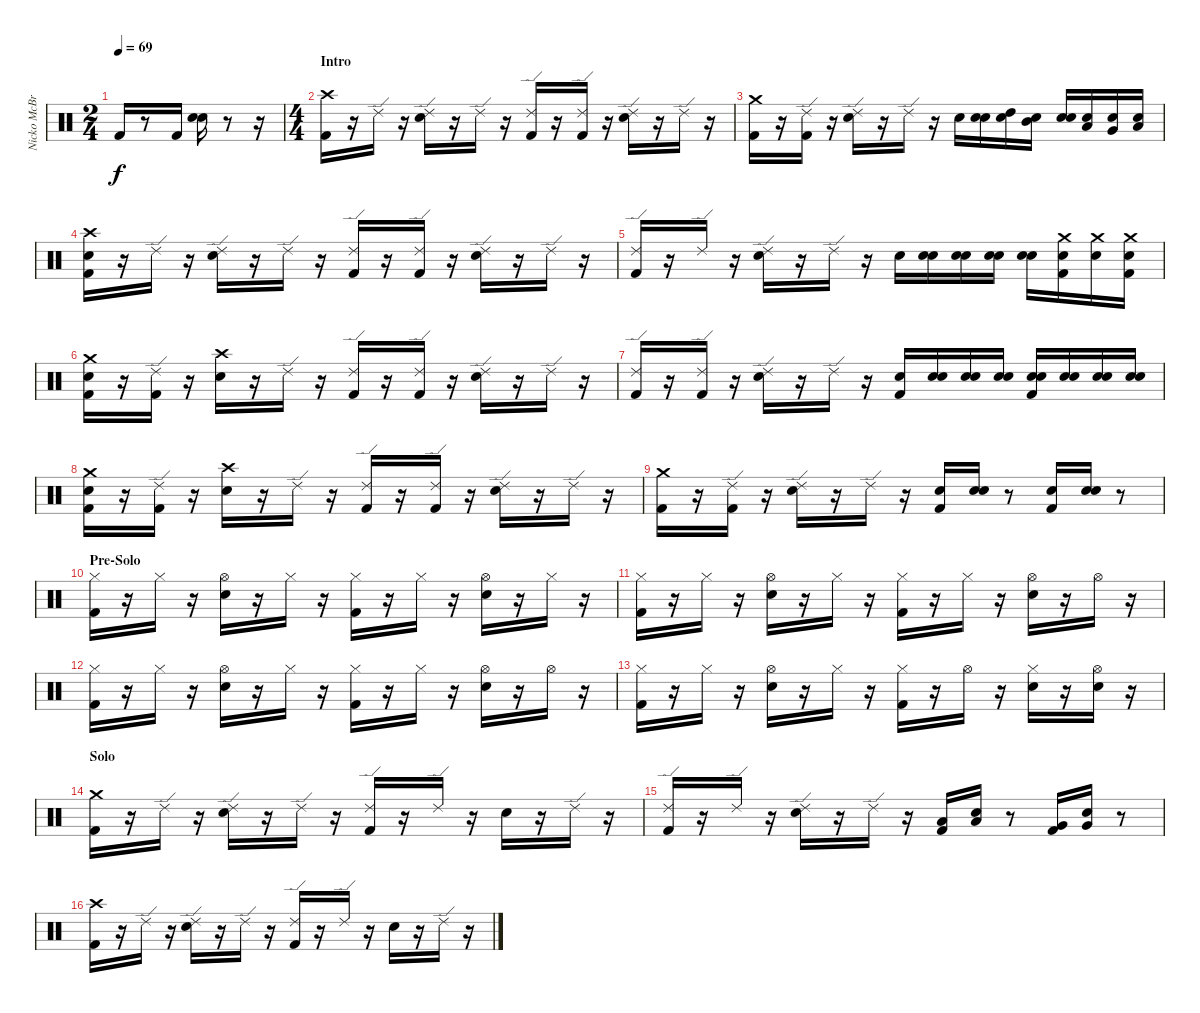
\track ("Nicko McBrain" "Nicko McBr") {instrument percussion}
\staff {score}
\articulation defaults
\ts (2 4)
\tempo 69
\clef neutral
\ks c "Kick (hit) 2".16{dy f}
r.8 "Kick (hit) 2".16 ("Snare (hit)" "Electric Snare (hit)").16 r.8 r.16 |
\ts (4 4)
\section ("" "Intro")
("Kick (hit) 2" "Crash high (hit)").16 r.16 "Ride (edge) 2".16 r.16 ("Electric Snare (hit)" "Ride (edge) 2").16 r.16 "Ride (edge) 2".16 r.16 ("Kick (hit) 2" "Ride (edge) 2").16 r.16 ("Kick (hit) 2" "Ride (edge) 2").16 r.16 ("Electric Snare (hit)" "Ride (edge) 2").16 r.16 "Ride (edge) 2".16 r.16 |
("Kick (hit) 2" "Crash medium (hit)").16 r.16 ("Kick (hit) 2" "Ride (edge) 2").16 r.16 ("Electric Snare (hit)" "Ride (edge) 2").16 r.16 "Ride (edge) 2".16 r.16 "Electric Snare (hit)".16 ("Snare (hit)" "Electric Snare (hit)").16 ("Snare (hit)" "High Tom (hit)").16 ("Snare (hit)" "Mid Tom (hit)").16 ("Snare (hit)" "Electric Snare (hit)").16 ("Snare (hit)" "Low Tom (hit)").16 ("Snare (hit)" "Very Low Tom (hit)").16 ("Snare (hit)" "Low Floor Tom (hit)").16 |
("Snare (hit)" "Kick (hit) 2" "Crash high (hit)").16 r.16 "Ride (edge) 2".16 r.16 ("Electric Snare (hit)" "Ride (edge) 2").16 r.16 "Ride (edge) 2".16 r.16 ("Kick (hit) 2" "Ride (edge) 2").16 r.16 ("Kick (hit) 2" "Ride (edge) 2").16 r.16 ("Electric Snare (hit)" "Ride (edge) 2").16 r.16 "Ride (edge) 2".16 r.16 |
("Kick (hit) 2" "Ride (edge) 2").16 r.16 "Ride (edge) 2".16 r.16 ("Electric Snare (hit)" "Ride (edge) 2").16 r.16 "Ride (edge) 2".16 r.16 "Electric Snare (hit)".16 ("Snare (hit)" "Electric Snare (hit)").16 ("Snare (hit)" "Electric Snare (hit)").16 ("Snare (hit)" "Electric Snare (hit)").16 ("Snare (hit)" "Electric Snare (hit)").16 ("Snare (hit)" "Kick (hit) 2" "Crash medium (hit)").16 ("Snare (hit)" "Crash medium (hit)").16 ("Snare (hit)" "Kick (hit) 2" "Crash medium (hit)").16 |
("Snare (hit)" "Kick (hit) 2" "Crash medium (hit)").16 r.16 ("Kick (hit) 2" "Ride (edge) 2").16 r.16 ("Electric Snare (hit)" "Crash high (hit)").16 r.16 "Ride (edge) 2".16 r.16 ("Kick (hit) 2" "Ride (edge) 2").16 r.16 ("Kick (hit) 2" "Ride (edge) 2").16 r.16 ("Electric Snare (hit)" "Ride (edge) 2").16 r.16 "Ride (edge) 2".16 r.16 |
("Kick (hit) 2" "Ride (edge) 2").16 r.16 ("Kick (hit) 2" "Ride (edge) 2").16 r.16 ("Electric Snare (hit)" "Ride (edge) 2").16 r.16 "Ride (edge) 2".16 r.16 ("Kick (hit) 2" "Electric Snare (hit)").16 ("Snare (hit)" "Electric Snare (hit)").16 ("Snare (hit)" "Electric Snare (hit)").16 ("Snare (hit)" "Electric Snare (hit)").16 ("Snare (hit)" "Kick (hit) 2" "Electric Snare (hit)").16 ("Snare (hit)" "Electric Snare (hit)").16 ("Snare (hit)" "Electric Snare (hit)").16 ("Snare (hit)" "Electric Snare (hit)").16 |
("Snare (hit)" "Kick (hit) 2" "Crash medium (hit)").16 r.16 ("Kick (hit) 2" "Ride (edge) 2").16 r.16 ("Electric Snare (hit)" "Crash high (hit)").16 r.16 "Ride (edge) 2".16 r.16 ("Kick (hit) 2" "Ride (edge) 2").16 r.16 ("Kick (hit) 2" "Ride (edge) 2").16 r.16 ("Electric Snare (hit)" "Ride (edge) 2").16 r.16 "Ride (edge) 2".16 r.16 |
("Kick (hit) 2" "Crash medium (hit)").16 r.16 ("Kick (hit) 2" "Ride (edge) 2").16 r.16 ("Electric Snare (hit)" "Ride (edge) 2").16 r.16 "Ride (edge) 2".16 r.16 ("Kick (hit) 2" "Electric Snare (hit)").16 ("Snare (hit)" "Electric Snare (hit)").16 r.8 ("Kick (hit) 2" "Electric Snare (hit)").16 ("Snare (hit)" "Electric Snare (hit)").16 r.8 |
\section ("" "Pre-Solo")
("Kick (hit) 2" "Hi-Hat (closed)").16 r.16 "Hi-Hat (closed)".16 r.16 ("Electric Snare (hit)" "Hi-Hat (open)").16 r.16 "Hi-Hat (closed)".16 r.16 ("Kick (hit) 2" "Hi-Hat (closed)").16 r.16 "Hi-Hat (closed)".16 r.16 ("Electric Snare (hit)" "Hi-Hat (open)").16 r.16 "Hi-Hat (closed)".16 r.16 |
("Kick (hit) 2" "Hi-Hat (closed)").16 r.16 "Hi-Hat (closed)".16 r.16 ("Electric Snare (hit)" "Hi-Hat (open)").16 r.16 "Hi-Hat (closed)".16 r.16 ("Kick (hit) 2" "Hi-Hat (closed)").16 r.16 "Hi-Hat (closed)".16 r.16 ("Electric Snare (hit)" "Hi-Hat (open)").16 r.16 "Hi-Hat (open)".16 r.16 |
("Kick (hit) 2" "Hi-Hat (closed)").16 r.16 "Hi-Hat (closed)".16 r.16 ("Electric Snare (hit)" "Hi-Hat (open)").16 r.16 "Hi-Hat (closed)".16 r.16 ("Kick (hit) 2" "Hi-Hat (closed)").16 r.16 "Hi-Hat (closed)".16 r.16 ("Electric Snare (hit)" "Hi-Hat (open)").16 r.16 "Hi-Hat (open)".16 r.16 |
("Kick (hit) 2" "Hi-Hat (closed)").16 r.16 "Hi-Hat (closed)".16 r.16 ("Electric Snare (hit)" "Hi-Hat (open)").16 r.16 "Hi-Hat (closed)".16 r.16 ("Kick (hit) 2" "Hi-Hat (closed)").16 r.16 "Hi-Hat (open)".16 r.16 ("Electric Snare (hit)" "Hi-Hat (closed)").16 r.16 ("Electric Snare (hit)" "Hi-Hat (open)").16 r.16 |
\section ("" "Solo")
("Kick (hit) 2" "Crash medium (hit)").16 r.16 "Ride (edge) 2".16 r.16 ("Electric Snare (hit)" "Ride (edge) 2").16 r.16 "Ride (edge) 2".16 r.16 ("Kick (hit) 2" "Ride (edge) 2").16 r.16 "Ride (edge) 2".16 r.16 "Electric Snare (hit)".16 r.16 "Ride (edge) 2".16 r.16 |
("Kick (hit) 2" "Ride (edge) 2").16 r.16 "Ride (edge) 2".16 r.16 ("Electric Snare (hit)" "Ride (edge) 2").16 r.16 "Ride (edge) 2".16 r.16 ("Kick (hit) 2" "Low Tom (hit)").16 ("Snare (hit)" "Low Tom (hit)").16 r.8 ("Kick (hit) 2" "Very Low Tom (hit)").16 ("Snare (hit)" "Very Low Tom (hit)").16 r.8 |
("Kick (hit) 2" "Crash high (hit)").16 r.16 "Ride (edge) 2".16 r.16 ("Electric Snare (hit)" "Ride (edge) 2").16 r.16 "Ride (edge) 2".16 r.16 ("Kick (hit) 2" "Ride (edge) 2").16 r.16 "Ride (edge) 2".16 r.16 "Electric Snare (hit)".16 r.16 "Ride (edge) 2".16 r.16
